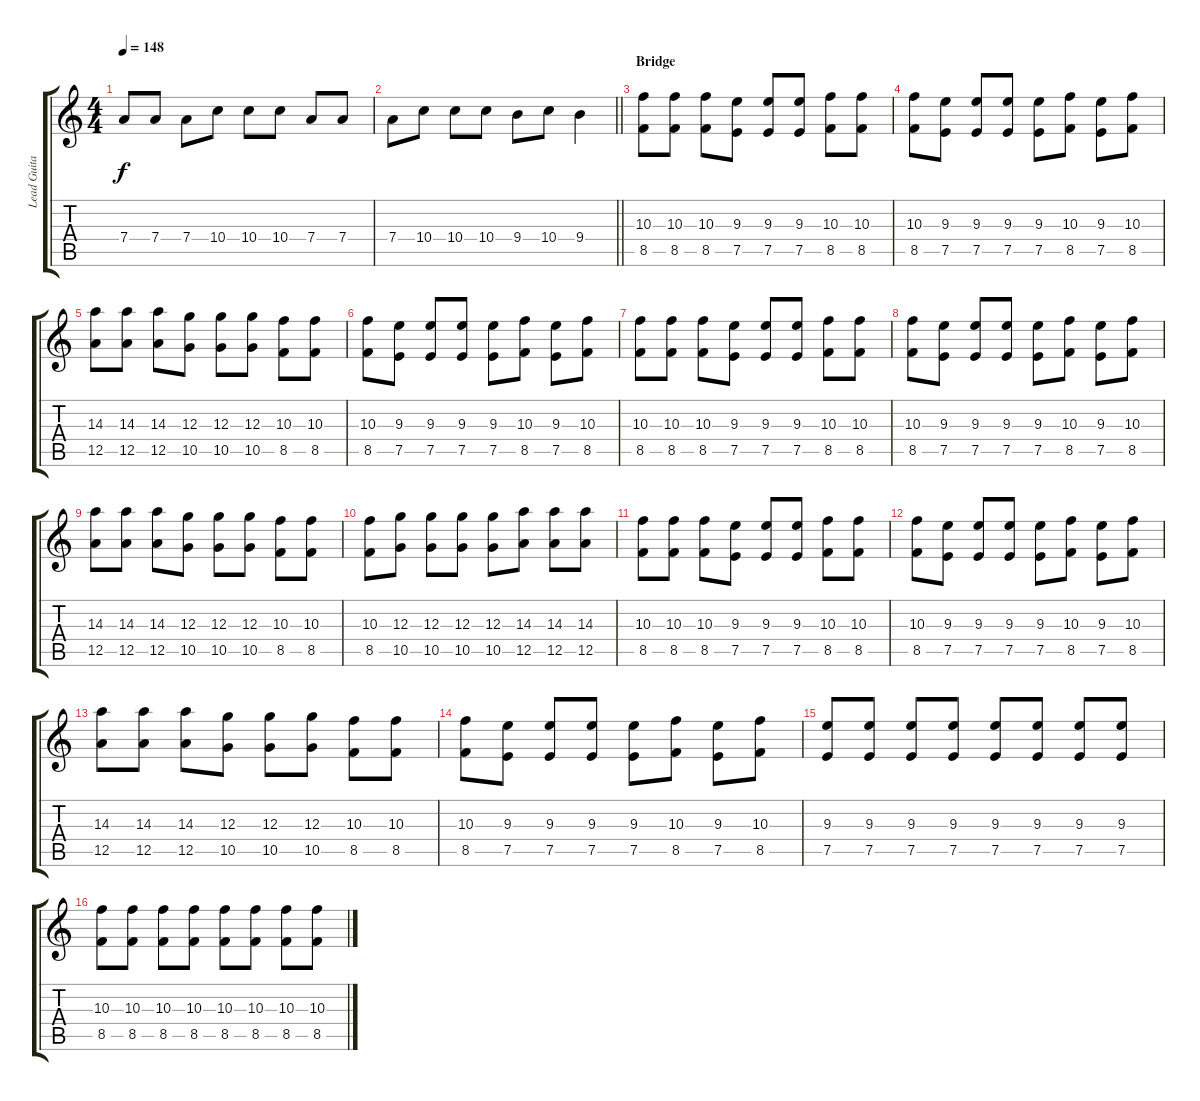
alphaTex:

\track ("Lead Guitar" "Lead Guita") {instrument distortionguitar}
\staff {score tabs}
\tuning (E4 B3 G3 D3 A2 E2) {hide}
\ts (4 4)
\tempo 148
\clef g2
\ks c
7.4.8{dy f volume 16 balance 8} 7.4.8 7.4.8 10.4.8 10.4.8 10.4.8 7.4.8 7.4.8 |
\barLineRight lightlight
7.4.8 10.4.8 10.4.8 10.4.8 9.4.8 10.4.8 9.4.4 |
\section ("" "Bridge")
(10.3 8.5).8 (10.3 8.5).8 (10.3 8.5).8 (9.3 7.5).8 (9.3 7.5).8 (9.3 7.5).8 (10.3 8.5).8 (10.3 8.5).8 |
(10.3 8.5).8 (9.3 7.5).8 (9.3 7.5).8 (9.3 7.5).8 (9.3 7.5).8 (10.3 8.5).8 (9.3 7.5).8 (10.3 8.5).8 |
(14.3 12.5).8 (14.3 12.5).8 (14.3 12.5).8 (12.3 10.5).8 (12.3 10.5).8 (12.3 10.5).8 (10.3 8.5).8 (10.3 8.5).8 |
(10.3 8.5).8 (9.3 7.5).8 (9.3 7.5).8 (9.3 7.5).8 (9.3 7.5).8 (10.3 8.5).8 (9.3 7.5).8 (10.3 8.5).8 |
(10.3 8.5).8 (10.3 8.5).8 (10.3 8.5).8 (9.3 7.5).8 (9.3 7.5).8 (9.3 7.5).8 (10.3 8.5).8 (10.3 8.5).8 |
(10.3 8.5).8 (9.3 7.5).8 (9.3 7.5).8 (9.3 7.5).8 (9.3 7.5).8 (10.3 8.5).8 (9.3 7.5).8 (10.3 8.5).8 |
(14.3 12.5).8 (14.3 12.5).8 (14.3 12.5).8 (12.3 10.5).8 (12.3 10.5).8 (12.3 10.5).8 (10.3 8.5).8 (10.3 8.5).8 |
(10.3 8.5).8 (12.3 10.5).8 (12.3 10.5).8 (12.3 10.5).8 (12.3 10.5).8 (14.3 12.5).8 (14.3 12.5).8 (14.3 12.5).8 |
(10.3 8.5).8 (10.3 8.5).8 (10.3 8.5).8 (9.3 7.5).8 (9.3 7.5).8 (9.3 7.5).8 (10.3 8.5).8 (10.3 8.5).8 |
(10.3 8.5).8 (9.3 7.5).8 (9.3 7.5).8 (9.3 7.5).8 (9.3 7.5).8 (10.3 8.5).8 (9.3 7.5).8 (10.3 8.5).8 |
(14.3 12.5).8 (14.3 12.5).8 (14.3 12.5).8 (12.3 10.5).8 (12.3 10.5).8 (12.3 10.5).8 (10.3 8.5).8 (10.3 8.5).8 |
(10.3 8.5).8 (9.3 7.5).8 (9.3 7.5).8 (9.3 7.5).8 (9.3 7.5).8 (10.3 8.5).8 (9.3 7.5).8 (10.3 8.5).8 |
(9.3 7.5).8 (9.3 7.5).8 (9.3 7.5).8 (9.3 7.5).8 (9.3 7.5).8 (9.3 7.5).8 (9.3 7.5).8 (9.3 7.5).8 |
(10.3 8.5).8 (10.3 8.5).8 (10.3 8.5).8 (10.3 8.5).8 (10.3 8.5).8 (10.3 8.5).8 (10.3 8.5).8 (10.3 8.5).8
